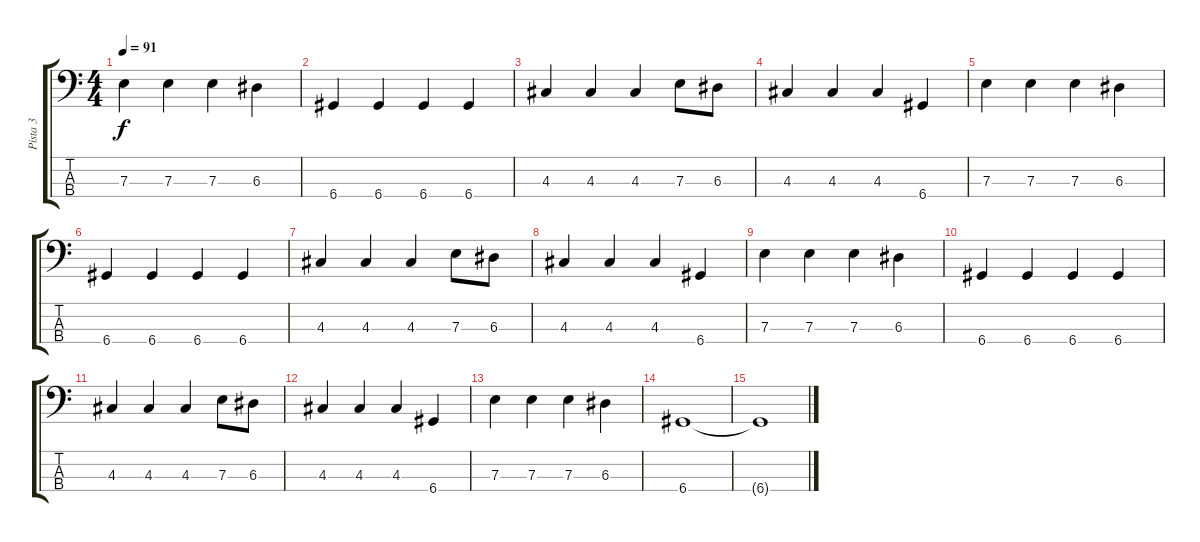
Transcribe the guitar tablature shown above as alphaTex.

\track ("Pista 3" "Pista 3") {instrument electricbassfinger}
\staff {score tabs}
\tuning (G2 D2 A1 D1) {hide}
\ts (4 4)
\tempo 91
\clef f4
\ks c
7.3.4{dy f} 7.3.4 7.3.4 6.3.4 |
6.4.4 6.4.4 6.4.4 6.4.4 |
4.3.4 4.3.4 4.3.4 7.3.8 6.3.8 |
4.3.4 4.3.4 4.3.4 6.4.4 |
7.3.4 7.3.4 7.3.4 6.3.4 |
6.4.4 6.4.4 6.4.4 6.4.4 |
4.3.4 4.3.4 4.3.4 7.3.8 6.3.8 |
4.3.4 4.3.4 4.3.4 6.4.4 |
7.3.4 7.3.4 7.3.4 6.3.4 |
6.4.4 6.4.4 6.4.4 6.4.4 |
4.3.4 4.3.4 4.3.4 7.3.8 6.3.8 |
4.3.4 4.3.4 4.3.4 6.4.4 |
7.3.4 7.3.4 7.3.4 6.3.4 |
6.4.1 |
6.4{t}.1
